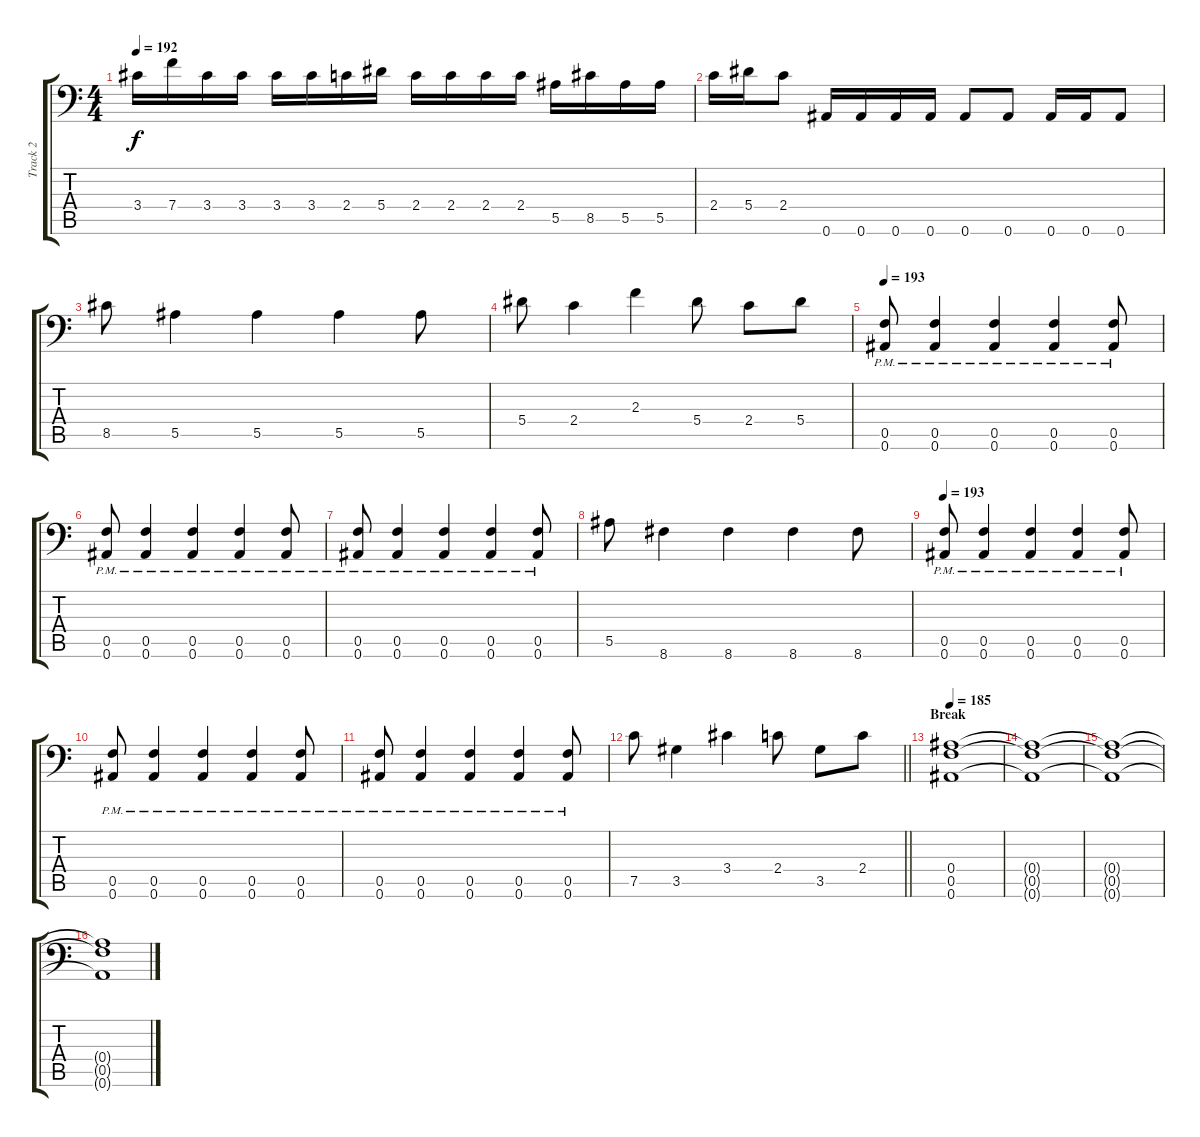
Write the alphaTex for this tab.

\track ("Track 2" "Track 2") {instrument overdrivenguitar}
\staff {score tabs}
\tuning (C4 G3 Eb3 Bb2 F2 Bb1) {hide}
\ts (4 4)
\tempo 192
\clef f4
\ks c
3.4.16{dy f} 7.4.16 3.4.16 3.4.16 3.4.16 3.4.16 2.4.16 5.4.16 2.4.16 2.4.16 2.4.16 2.4.16 5.5.16 8.5.16 5.5.16 5.5.16 |
2.4.16 5.4.16 2.4.8 0.6.16 0.6.16 0.6.16 0.6.16 0.6.8 0.6.8 0.6.16 0.6.16 0.6.8 |
8.5.8 5.5.4 5.5.4 5.5.4 5.5.8 |
5.4.8 2.4.4 2.3.4 5.4.8 2.4.8 5.4.8 |
\tempo 193
(0.5{pm} 0.6{pm}).8 (0.5{pm} 0.6{pm}).4 (0.5{pm} 0.6{pm}).4 (0.5{pm} 0.6{pm}).4 (0.5{pm} 0.6{pm}).8 |
(0.5{pm} 0.6{pm}).8 (0.5{pm} 0.6{pm}).4 (0.5{pm} 0.6{pm}).4 (0.5{pm} 0.6{pm}).4 (0.5{pm} 0.6{pm}).8 |
(0.5{pm} 0.6{pm}).8 (0.5{pm} 0.6{pm}).4 (0.5{pm} 0.6{pm}).4 (0.5{pm} 0.6{pm}).4 (0.5{pm} 0.6{pm}).8 |
5.5.8 8.6.4 8.6.4 8.6.4 8.6.8 |
\tempo 193
(0.5{pm} 0.6{pm}).8 (0.5{pm} 0.6{pm}).4 (0.5{pm} 0.6{pm}).4 (0.5{pm} 0.6{pm}).4 (0.5{pm} 0.6{pm}).8 |
(0.5{pm} 0.6{pm}).8 (0.5{pm} 0.6{pm}).4 (0.5{pm} 0.6{pm}).4 (0.5{pm} 0.6{pm}).4 (0.5{pm} 0.6{pm}).8 |
(0.5{pm} 0.6{pm}).8 (0.5{pm} 0.6{pm}).4 (0.5{pm} 0.6{pm}).4 (0.5{pm} 0.6{pm}).4 (0.5{pm} 0.6{pm}).8 |
\barLineRight lightlight
7.5.8 3.5.4 3.4.4 2.4.8 3.5.8 2.4.8 |
\section ("" "Break")
\tempo 185
(0.4 0.5 0.6).1 |
(0.4{t} 0.5{t} 0.6{t}).1 |
(0.4{t} 0.5{t} 0.6{t}).1 |
(0.4{t} 0.5{t} 0.6{t}).1
